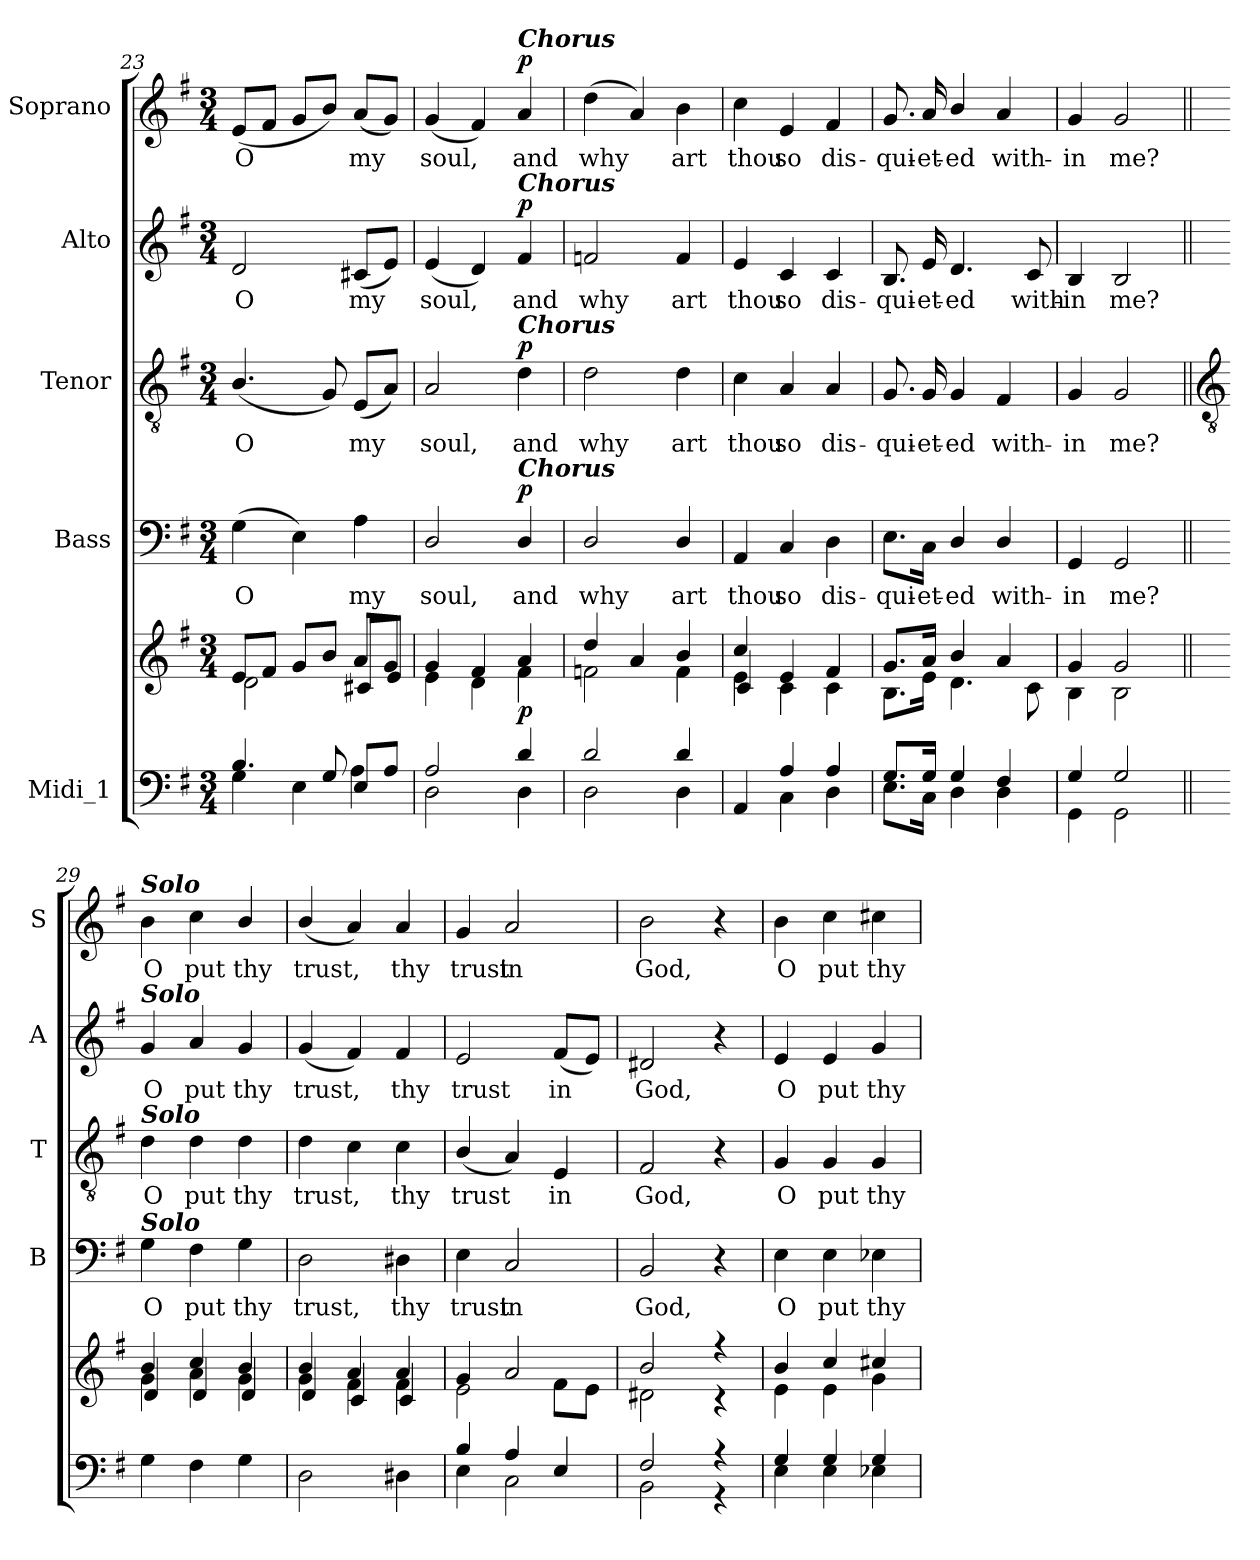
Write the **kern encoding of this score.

**kern	**kern	**dynam	**kern	**text	**dynam	**kern	**text	**dynam	**kern	**text	**dynam	**kern	**text	**dynam
*part5	*part5	*part5	*part4	*part4	*part4	*part3	*part3	*part3	*part2	*part2	*part2	*part1	*part1	*part1
*staff6	*staff5	*staff5/6	*staff4	*staff4	*staff4	*staff3	*staff3	*staff3	*staff2	*staff2	*staff2	*staff1	*staff1	*staff1
*I"Midi_1	*	*	*I"Bass	*	*	*I"Tenor	*	*	*I"Alto	*	*	*I"Soprano	*	*
*	*	*	*I'B	*	*	*I'T	*	*	*I'A	*	*	*I'S	*	*
!!LO:LB:g=z
*clefF4	*clefG2	*	*clefF4	*	*	*clefGv2	*	*	*clefG2	*	*	*clefG2	*	*
*k[f#]	*k[f#]	*	*k[f#]	*	*	*k[f#]	*	*	*k[f#]	*	*	*k[f#]	*	*
*G:	*G:	*	*G:	*	*	*G:	*	*	*G:	*	*	*G:	*	*
*M3/4	*M3/4	*	*M3/4	*	*	*M3/4	*	*	*M3/4	*	*	*M3/4	*	*
=23	=23	=23	=23	=23	=23	=23	=23	=23	=23	=23	=23	=23	=23	=23
*^	*^	*	*	*	*	*	*	*	*	*	*	*	*	*
!	!	!	!	!	!	!LO:LY:b	!	!	!LO:LY:b	!	!	!LO:LY:b	!	!	!LO:LY:b	!
4.B/	4G	8eL	2d\	.	(>4G	O	.	(<4.B/	O	.	2d	O	.	(<8eL	O	.
.	.	8f#J	.	.	.	.	.	.	.	.	.	.	.	8f#J	.	.
.	4E	8gL	.	.	4E)	.	.	.	.	.	.	.	.	8gL	.	.
8G/	.	8bJ	.	.	.	.	.	8G)	.	.	.	.	.	8bJ)	.	.
!	!	!	!	!	!	!LO:LY:b	!	!	!LO:LY:b	!	!	!LO:LY:b	!	!	!LO:LY:b	!
8E/L	4A\	8aL	8c#X/L	.	4A	my	.	(<8EL	my	.	(<8c#XL	my	.	(<8aL	my	.
8A/J	.	8gJ	8eJ	.	.	.	.	8AJ)	.	.	8eJ)	.	.	8gJ)	.	.
=24	=24	=24	=24	=24	=24	=24	=24	=24	=24	=24	=24	=24	=24	=24	=24	=24
!	!	!	!	!	!	!LO:LY:b	!	!	!LO:LY:b	!	!	!LO:LY:b	!	!	!LO:LY:b	!
2A	2D	4g	4e	.	2D/	soul,	.	2A	soul,	.	(<4e	soul,	.	(<4g	soul,	.
.	.	4f#	4d	.	.	.	.	.	.	.	4d)	.	.	4f#)	.	.
!	!	!	!	!	!	!	!	!	!	!	!	!	!	!LO:TX:a:Bi:t=Chorus	!	!
!	!	!	!	!	!	!	!	!	!	!	!LO:TX:a:Bi:t=Chorus	!	!	!	!	!
!	!	!	!	!	!	!	!	!LO:TX:a:Bi:t=Chorus	!	!	!	!	!	!	!	!
!	!	!	!	!	!LO:TX:a:Bi:t=Chorus	!	!	!	!	!	!	!	!	!	!	!
!	!	!	!	!LO:DY:b	!	!LO:LY:b	!LO:DY:b	!	!LO:LY:b	!LO:DY:b	!	!LO:LY:b	!LO:DY:b	!	!LO:LY:b	!LO:DY:b
4d	4D	4a	4f#	p	4D/	and	p	4d	and	p	4f#	and	p	4a	and	p
=25	=25	=25	=25	=25	=25	=25	=25	=25	=25	=25	=25	=25	=25	=25	=25	=25
!	!	!	!	!	!	!LO:LY:b	!	!	!LO:LY:b	!	!	!LO:LY:b	!	!	!LO:LY:b	!
2d	2D	4dd/	2fn\	.	2D/	why	.	2d	why	.	2fn	why	.	(<4dd	why	.
.	.	4a/	.	.	.	.	.	.	.	.	.	.	.	4a)	.	.
!	!	!	!	!	!	!LO:LY:b	!	!	!LO:LY:b	!	!	!LO:LY:b	!	!	!LO:LY:b	!
4d	4D	4b/	4f	.	4D/	art	.	4d	art	.	4f	art	.	4b	art	.
=26	=26	=26	=26	=26	=26	=26	=26	=26	=26	=26	=26	=26	=26	=26	=26	=26
*	*	*	*^	*	*	*	*	*	*	*	*	*	*	*	*	*
!	!	!	!	!	!	!	!LO:LY:b	!	!	!LO:LY:b	!	!	!LO:LY:b	!	!	!LO:LY:b	!
4ryy	4AA	4cc/	4e	4c	.	4AA	thou	.	4c	thou	.	4e	thou	.	4cc	thou	.
!	!	!	!	!	!	!	!LO:LY:b	!	!	!LO:LY:b	!	!	!LO:LY:b	!	!	!LO:LY:b	!
4A	4C\	4e	4c	2ryy	.	4C	so	.	4A	so	.	4c	so	.	4e	so	.
!	!	!	!	!	!	!	!LO:LY:b	!	!	!LO:LY:b	!	!	!LO:LY:b	!	!	!LO:LY:b	!
4A	4D	4f#	4c	.	.	4D	dis-	.	4A	dis-	.	4c	dis-	.	4f#	dis-	.
*	*	*	*v	*v	*	*	*	*	*	*	*	*	*	*	*	*	*
=27	=27	=27	=27	=27	=27	=27	=27	=27	=27	=27	=27	=27	=27	=27	=27	=27
!	!	!	!	!	!	!LO:LY:b	!	!	!LO:LY:b	!	!	!LO:LY:b	!	!	!LO:LY:b	!
8.GL	8.EL	8.gL	8.BL	.	8.E\L	-qui-	.	8.G	-qui-	.	8.B	-qui-	.	8.g	-qui-	.
!	!	!	!	!	!	!LO:LY:b	!	!	!LO:LY:b	!	!	!LO:LY:b	!	!	!LO:LY:b	!
16GJ	16CJ	16aJ	16eJ	.	16C\Jk	-et-	.	16G	-et-	.	16e	-et-	.	16a	-et-	.
!	!	!	!	!	!	!LO:LY:b	!	!	!LO:LY:b	!	!	!LO:LY:b	!	!	!LO:LY:b	!
4G	4D	4b/	4.d\	.	4D/	-ed	.	4G	-ed	.	4.d	-ed	.	4b/	-ed	.
!	!	!	!	!	!	!LO:LY:b	!	!	!LO:LY:b	!	!	!	!	!	!LO:LY:b	!
4F#	4D	4a	.	.	4D/	with-	.	4F#	with-	.	.	.	.	4a	with-	.
!	!	!	!	!	!	!	!	!	!	!	!	!LO:LY:b	!	!	!	!
.	.	.	8c\	.	.	.	.	.	.	.	8c	with-	.	.	.	.
=28	=28	=28	=28	=28	=28	=28	=28	=28	=28	=28	=28	=28	=28	=28	=28	=28
!	!	!	!	!	!	!LO:LY:b	!	!	!LO:LY:b	!	!	!LO:LY:b	!	!	!LO:LY:b	!
4G	4GG\	4g	4B	.	4GG	-in	.	4G	-in	.	4B	-in	.	4g	-in	.
!	!	!	!	!	!	!LO:LY:b	!	!	!LO:LY:b	!	!	!LO:LY:b	!	!	!LO:LY:b	!
2G	2GG\	2g	2B	.	2GG	me?	.	2G	me?	.	2B	me?	.	2g	me?	.
*v	*v	*	*	*	*	*	*	*	*	*	*	*	*	*	*	*
*	*v	*v	*	*	*	*	*	*	*	*	*	*	*	*	*
!!LO:LB:g=z
=29||	=29||	=29||	=29||	=29||	=29||	=29||	=29||	=29||	=29||	=29||	=29||	=29||	=29||	=29||
*	*	*	*	*	*	*clefGv2	*	*	*	*	*	*	*	*
*^	*^	*	*	*	*	*	*	*	*	*	*	*	*	*
*	*	*	*^	*	*	*	*	*	*	*	*	*	*	*	*	*
!	!	!	!	!	!	!	!	!	!	!	!	!	!	!	!LO:TX:a:Bi:t=Solo	!	!
!	!	!	!	!	!	!	!	!	!	!	!	!LO:TX:a:Bi:t=Solo	!	!	!	!	!
!	!	!	!	!	!	!	!	!	!LO:TX:a:Bi:t=Solo	!	!	!	!	!	!	!	!
!	!	!	!	!	!	!LO:TX:a:Bi:t=Solo	!	!	!	!	!	!	!	!	!	!	!
!	!	!	!	!	!	!	!LO:LY:b	!	!	!LO:LY:b	!	!	!LO:LY:b	!	!	!LO:LY:b	!
*v	*v	*	*	*	*	*	*	*	*	*	*	*	*	*	*	*	*
4G	4b/	4g	4d	.	4G	O	.	4d	O	.	4g	O	.	4b	O	.
!	!	!	!	!	!	!LO:LY:b	!	!	!LO:LY:b	!	!	!LO:LY:b	!	!	!LO:LY:b	!
4F#	4cc/	4a	4d	.	4F#	put	.	4d	put	.	4a	put	.	4cc	put	.
!	!	!	!	!	!	!LO:LY:b	!	!	!LO:LY:b	!	!	!LO:LY:b	!	!	!LO:LY:b	!
4G	4b/	4g	4d	.	4G	thy	.	4d	thy	.	4g	thy	.	4b/	thy	.
=30	=30	=30	=30	=30	=30	=30	=30	=30	=30	=30	=30	=30	=30	=30	=30	=30
!	!	!	!	!	!	!LO:LY:b	!	!	!LO:LY:b	!	!	!LO:LY:b	!	!	!LO:LY:b	!
2D	4b/	4g	4d	.	2D	trust,	.	4d	trust,	.	(<4g	trust,	.	(<4b/	trust,	.
.	4a	4f#	4c	.	.	.	.	4c	.	.	4f#)	.	.	4a)	.	.
!	!	!	!	!	!	!LO:LY:b	!	!	!LO:LY:b	!	!	!LO:LY:b	!	!	!LO:LY:b	!
4D#X	4a	4f#	4c	.	4D#X	thy	.	4c	thy	.	4f#	thy	.	4a	thy	.
=31	=31	=31	=31	=31	=31	=31	=31	=31	=31	=31	=31	=31	=31	=31	=31	=31
*^	*	*	*	*	*	*	*	*	*	*	*	*	*	*	*	*
!	!	!	!	!	!	!	!LO:LY:b	!	!	!LO:LY:b	!	!	!LO:LY:b	!	!	!LO:LY:b	!
*	*	*	*v	*v	*	*	*	*	*	*	*	*	*	*	*	*	*
4B	4E	4g	2e\	.	4E	trust	.	(<4B/	trust	.	2e	trust	.	4g	trust	.
!	!	!	!	!	!	!LO:LY:b	!	!	!	!	!	!	!	!	!LO:LY:b	!
4A/	2C\	2a	.	.	2C	in	.	4A)	.	.	.	.	.	2a	in	.
!	!	!	!	!	!	!	!	!	!LO:LY:b	!	!	!LO:LY:b	!	!	!	!
4E/	.	.	8f#\L	.	.	.	.	4E	in	.	(<8f#L	in	.	.	.	.
.	.	.	8e\J	.	.	.	.	.	.	.	8eJ)	.	.	.	.	.
=32	=32	=32	=32	=32	=32	=32	=32	=32	=32	=32	=32	=32	=32	=32	=32	=32
!	!	!	!	!	!	!LO:LY:b	!	!	!LO:LY:b	!	!	!LO:LY:b	!	!	!LO:LY:b	!
2F#	2BB\	2b/	2d#X	.	2BB	God,	.	2F#	God,	.	2d#X	God,	.	2b	God,	.
4r	4r	4r	4r	.	4r	.	.	4r	.	.	4r	.	.	4r	.	.
=33	=33	=33	=33	=33	=33	=33	=33	=33	=33	=33	=33	=33	=33	=33	=33	=33
!	!	!	!	!	!	!LO:LY:b	!	!	!LO:LY:b	!	!	!LO:LY:b	!	!	!LO:LY:b	!
4G	4E	4b/	4e	.	4E	O	.	4G	O	.	4e	O	.	4b	O	.
!	!	!	!	!	!	!LO:LY:b	!	!	!LO:LY:b	!	!	!LO:LY:b	!	!	!LO:LY:b	!
4G	4E	4cc/	4e	.	4E	put	.	4G	put	.	4e	put	.	4cc	put	.
!	!	!	!	!	!	!LO:LY:b	!	!	!LO:LY:b	!	!	!LO:LY:b	!	!	!LO:LY:b	!
4G	4E-X	4cc#X/	4g	.	4E-X	thy	.	4G	thy	.	4g	thy	.	4cc#X	thy	.
*v	*v	*	*	*	*	*	*	*	*	*	*	*	*	*	*	*
*	*v	*v	*	*	*	*	*	*	*	*	*	*	*	*	*
=	=	=	=	=	=	=	=	=	=	=	=	=	=	=
*-	*-	*-	*-	*-	*-	*-	*-	*-	*-	*-	*-	*-	*-	*-
